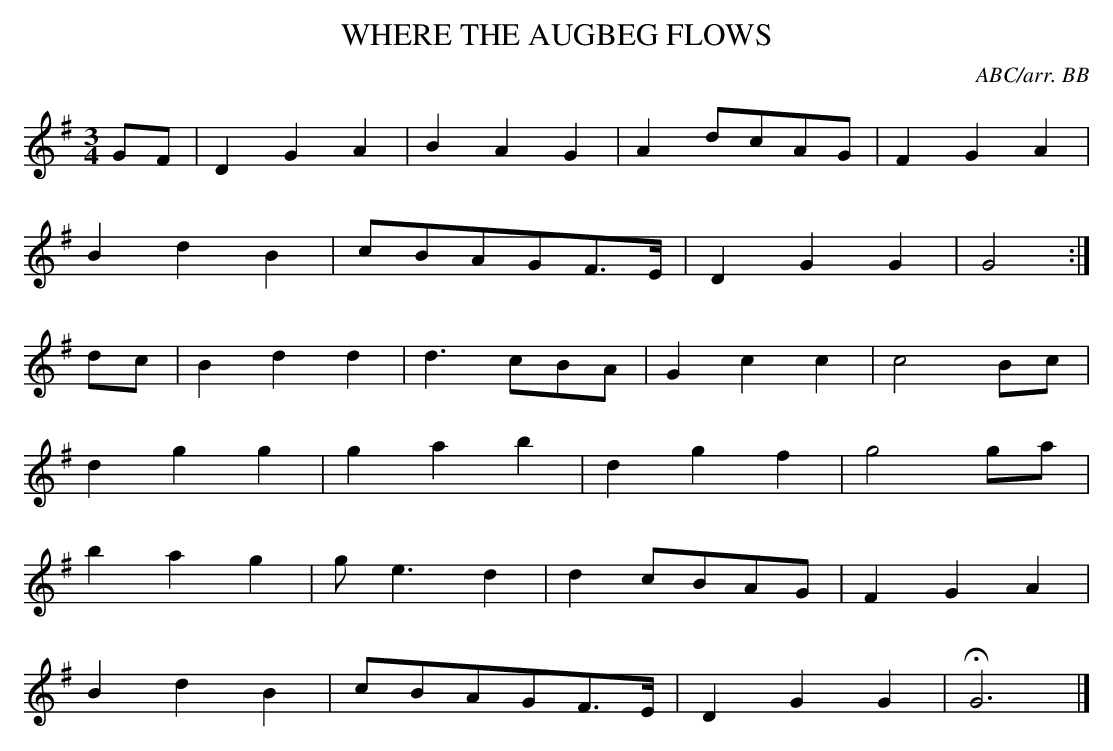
X:1
T:WHERE THE AUGBEG FLOWS
Y:"moderato"
C:ABC/arr. BB
in the source.
L:1/8
M:3/4
K:G
GF|D2G2A2|B2A2G2|A2 dcAG|F2G2A2|
B2d2B2|cBAGF>E|D2G2G2|G4:|
dc|B2d2d2|d3 cBA|G2c2c2|c4 Bc|
d2g2g2|g2a2b2|d2g2f2|g4 ga|
b2a2g2|ge3 d2|d2 cBAG|F2G2A2|
B2d2B2|cBAGF>E|D2G2G2|HG6|]
